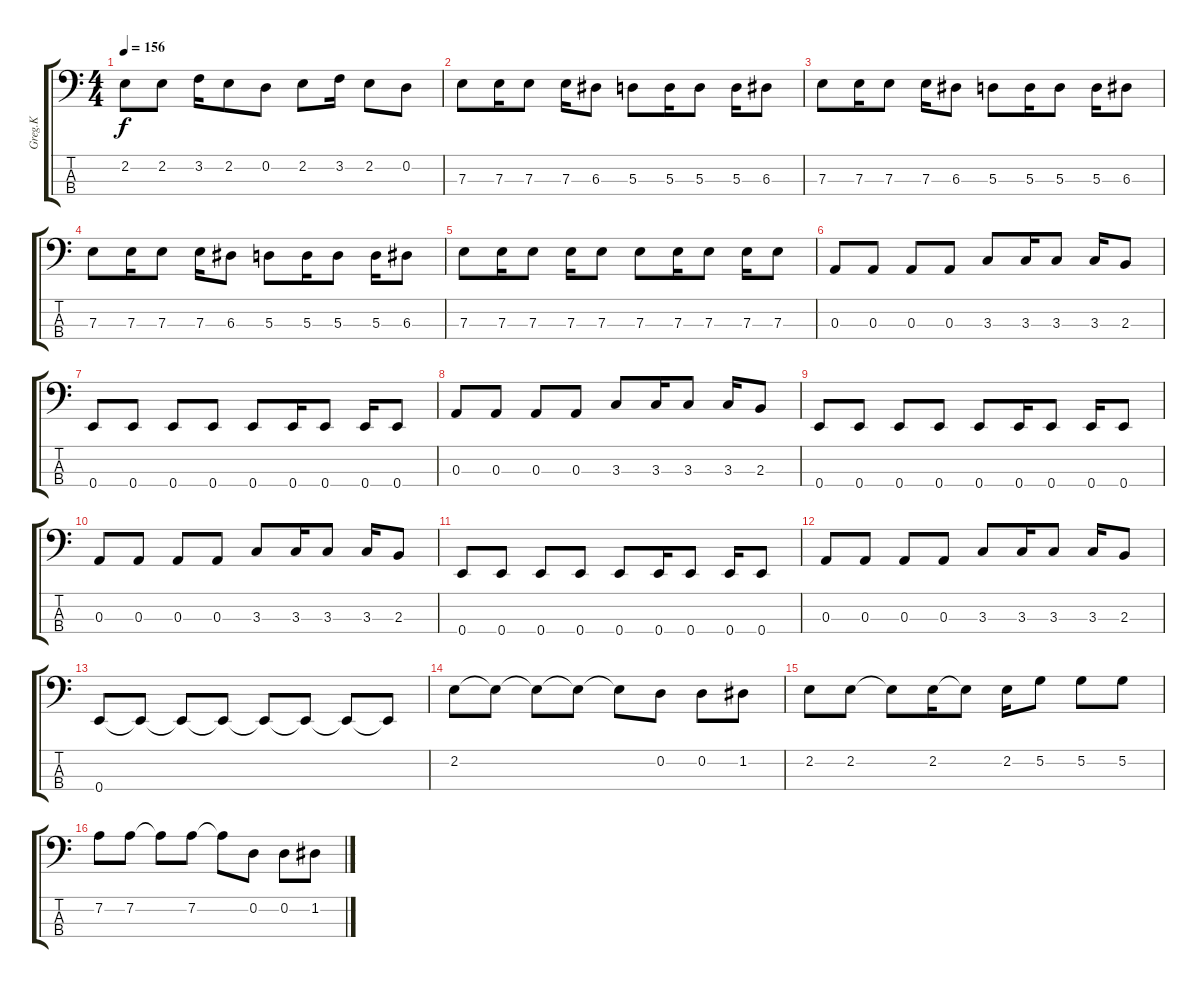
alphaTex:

\track ("Greg.K" "Greg.K") {instrument electricbasspick}
\staff {score tabs}
\tuning (G2 D2 A1 E1) {hide}
\ts (4 4)
\tempo 156
\clef f4
\ks c
2.2.8{dy f} 2.2.8 3.2.16 2.2.8 0.2.8 2.2.8 3.2.16 2.2.8 0.2.8 |
7.3.8 7.3.16 7.3.8 7.3.16 6.3.8 5.3.8 5.3.16 5.3.8 5.3.16 6.3.8 |
7.3.8 7.3.16 7.3.8 7.3.16 6.3.8 5.3.8 5.3.16 5.3.8 5.3.16 6.3.8 |
7.3.8 7.3.16 7.3.8 7.3.16 6.3.8 5.3.8 5.3.16 5.3.8 5.3.16 6.3.8 |
7.3.8 7.3.16 7.3.8 7.3.16 7.3.8 7.3.8 7.3.16 7.3.8 7.3.16 7.3.8 |
0.3.8 0.3.8 0.3.8 0.3.8 3.3.8 3.3.16 3.3.8 3.3.16 2.3.8 |
0.4.8 0.4.8 0.4.8 0.4.8 0.4.8 0.4.16 0.4.8 0.4.16 0.4.8 |
0.3.8 0.3.8 0.3.8 0.3.8 3.3.8 3.3.16 3.3.8 3.3.16 2.3.8 |
0.4.8 0.4.8 0.4.8 0.4.8 0.4.8 0.4.16 0.4.8 0.4.16 0.4.8 |
0.3.8 0.3.8 0.3.8 0.3.8 3.3.8 3.3.16 3.3.8 3.3.16 2.3.8 |
0.4.8 0.4.8 0.4.8 0.4.8 0.4.8 0.4.16 0.4.8 0.4.16 0.4.8 |
0.3.8 0.3.8 0.3.8 0.3.8 3.3.8 3.3.16 3.3.8 3.3.16 2.3.8 |
0.4.8 0.4{t}.8 0.4{t}.8 0.4{t}.8 0.4{t}.8 0.4{t}.8 0.4{t}.8 0.4{t}.8 |
2.2.8 2.2{t}.8 2.2{t}.8 2.2{t}.8 2.2{t}.8 0.2.8 0.2.8 1.2.8 |
2.2.8 2.2.8 2.2{t}.8 2.2.16 2.2{t}.8 2.2.16 5.2.8 5.2.8 5.2.8 |
7.2.8 7.2.8 7.2{t}.8 7.2.8 7.2{t}.8 0.2.8 0.2.8 1.2.8
